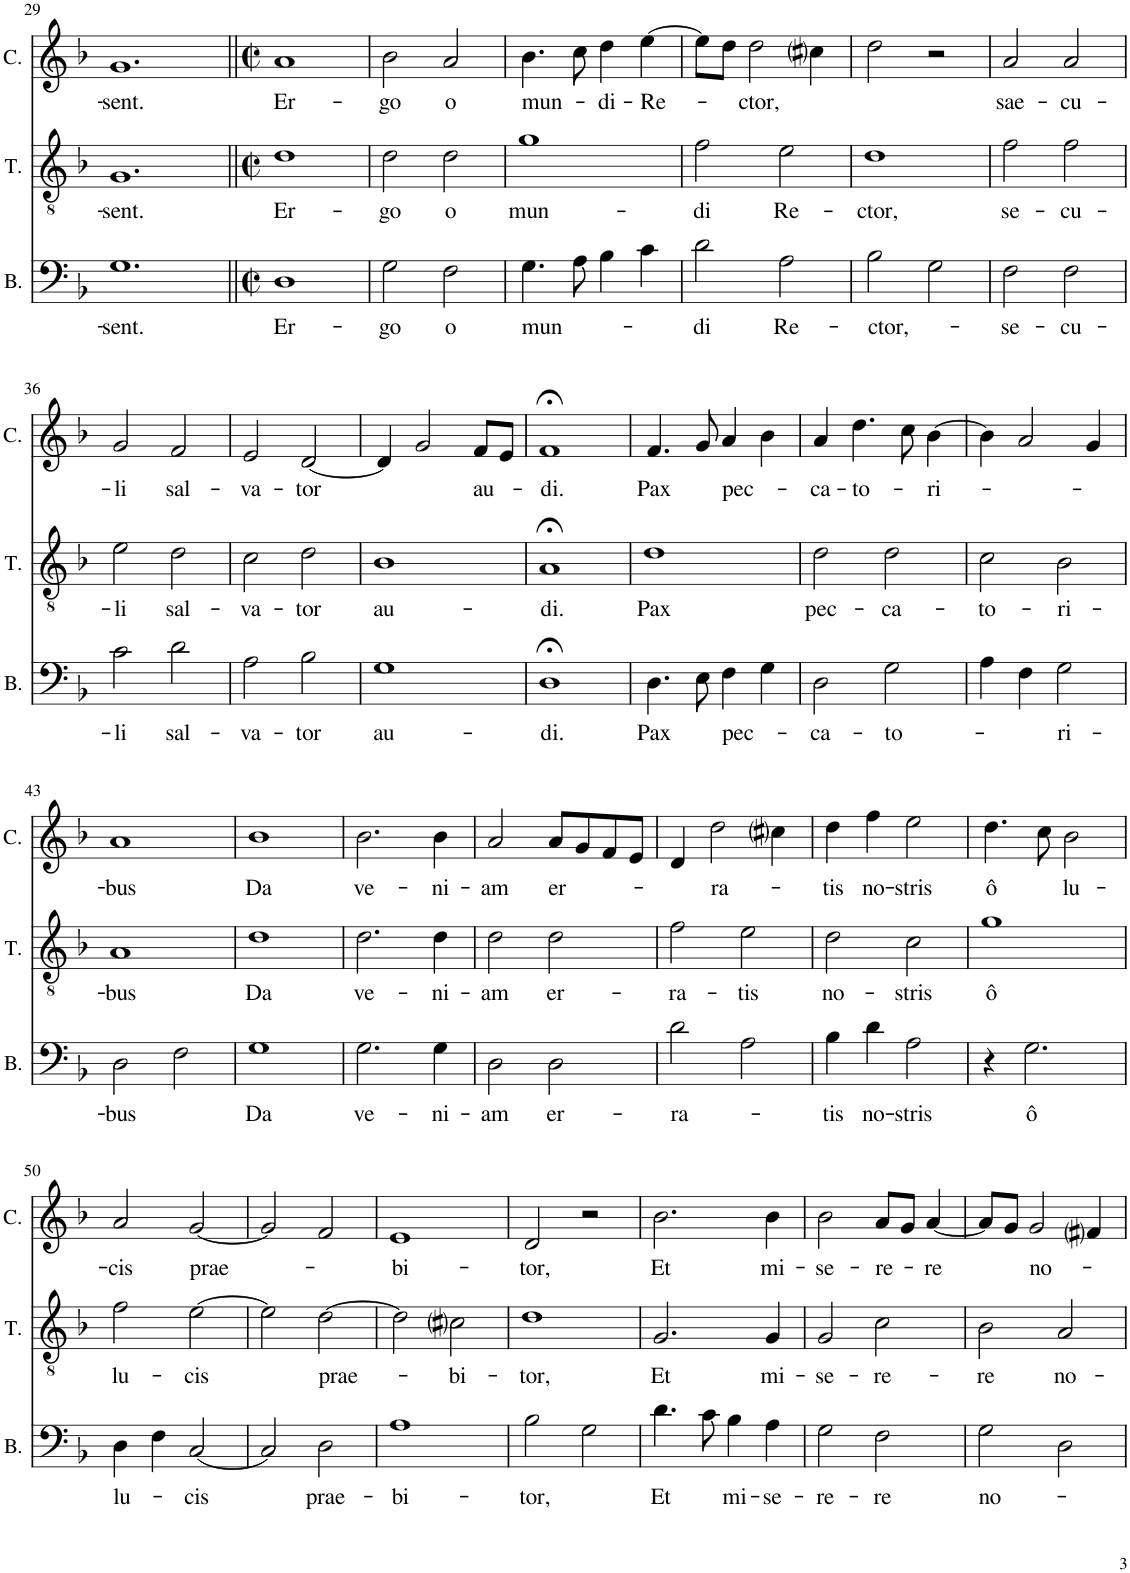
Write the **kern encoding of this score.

**kern	**text	**kern	**text	**kern	**text
*part3	*part3	*part2	*part2	*part1	*part1
*staff3	*staff3	*staff2	*staff2	*staff1	*staff1
*I"Bassus	*	*I"Tenor	*	*I"Cantus	*
*I'B.	*	*I'T.	*	*I'C.	*
!!LO:PB:g=z
*clefF4	*	*clefGv2	*	*clefG2	*
*k[b-]	*	*k[b-]	*	*k[b-]	*
*M3/2	*	*M3/2	*	*M3/2	*
=29	=29	=29	=29	=29	=29
!	!LO:LY:b	!	!LO:LY:b	!	!LO:LY:b
1.G	-sent.	1.G	-sent.	1.g	-sent.
=30||	=30||	=30||	=30||	=30||	=30||
*M2/2	*	*M2/2	*	*M2/2	*
*met(c|)	*	*met(c|)	*	*met(c|)	*
!	!LO:LY:b	!	!LO:LY:b	!	!LO:LY:b
1D	Er-	1d	Er-	1a	Er-
=31	=31	=31	=31	=31	=31
!	!LO:LY:b	!	!LO:LY:b	!	!LO:LY:b
2G\	-go	2d\	-go	2b-\	-go
!	!LO:LY:b	!	!LO:LY:b	!	!LO:LY:b
2F\	o	2d\	o	2a/	o
=32	=32	=32	=32	=32	=32
!	!LO:LY:b	!	!LO:LY:b	!	!LO:LY:b
4.G\	mun-	1g	mun-	4.b-\	mun-
8A\	.	.	.	8cc\	.
!	!	!	!	!	!LO:LY:b
4B-\	.	.	.	4dd\	-di-
!	!	!	!	!	!LO:LY:b
4c\	.	.	.	[4ee\	-Re-
=33	=33	=33	=33	=33	=33
!	!LO:LY:b	!	!LO:LY:b	!	!
2d\	-di	2f\	-di	8ee\L]	.
.	.	.	.	8dd\J	.
!	!	!	!	!	!LO:LY:b
.	.	.	.	2dd\	-ctor,
!	!LO:LY:b	!	!LO:LY:b	!	!
2A\	Re-	2e\	Re-	.	.
.	.	.	.	4cc#i\	.
=34	=34	=34	=34	=34	=34
!	!LO:LY:b	!	!LO:LY:b	!	!
2B-\	-ctor,-	1d	-ctor,	2dd\	.
2G\	.	.	.	2r	.
=35	=35	=35	=35	=35	=35
!	!LO:LY:b	!	!LO:LY:b	!	!LO:LY:b
2F\	se-	2f\	se-	2a/	sae-
!	!LO:LY:b	!	!LO:LY:b	!	!LO:LY:b
2F\	-cu-	2f\	-cu-	2a/	-cu-
!!LO:LB:g=z
=36	=36	=36	=36	=36	=36
!	!LO:LY:b	!	!LO:LY:b	!	!LO:LY:b
2c\	-li	2e\	-li	2g/	-li
!	!LO:LY:b	!	!LO:LY:b	!	!LO:LY:b
2d\	sal-	2d\	sal-	2f/	sal-
=37	=37	=37	=37	=37	=37
!	!LO:LY:b	!	!LO:LY:b	!	!LO:LY:b
2A\	-va-	2c\	-va-	2e/	-va-
!	!LO:LY:b	!	!LO:LY:b	!	!LO:LY:b
2B-\	-tor	2d\	-tor	[2d/	-tor
=38	=38	=38	=38	=38	=38
!	!LO:LY:b	!	!LO:LY:b	!	!
1G	au-	1B-	au-	4d/]	.
.	.	.	.	2g/	.
!	!	!	!	!	!LO:LY:b
.	.	.	.	8f/L	au-
.	.	.	.	8e/J	.
=39	=39	=39	=39	=39	=39
!	!LO:LY:b	!	!LO:LY:b	!	!LO:LY:b
1D;<	-di.	1A;<	-di.	1f;<	-di.
=40	=40	=40	=40	=40	=40
!	!LO:LY:b	!	!LO:LY:b	!	!LO:LY:b
4.D\	Pax	1d	Pax	4.f/	Pax
8E\	.	.	.	8g/	.
!	!LO:LY:b	!	!	!	!LO:LY:b
4F\	pec-	.	.	4a/	pec-
4G\	.	.	.	4b-\	.
=41	=41	=41	=41	=41	=41
!	!LO:LY:b	!	!LO:LY:b	!	!LO:LY:b
2D\	-ca-	2d\	pec-	4a/	-ca-
!	!	!	!	!	!LO:LY:b
.	.	.	.	4.dd\	-to-
!	!LO:LY:b	!	!LO:LY:b	!	!
2G\	-to-	2d\	-ca-	.	.
.	.	.	.	8cc\	.
!	!	!	!	!	!LO:LY:b
.	.	.	.	[4b-\	-ri-
=42	=42	=42	=42	=42	=42
!	!	!	!LO:LY:b	!	!
4A\	.	2c\	-to-	4b-\]	.
4F\	.	.	.	2a/	.
!	!LO:LY:b	!	!LO:LY:b	!	!
2G\	-ri-	2B-\	-ri-	.	.
.	.	.	.	4g/	.
!!LO:LB:g=z
=43	=43	=43	=43	=43	=43
!	!LO:LY:b	!	!LO:LY:b	!	!LO:LY:b
2D\	-bus	1A	-bus	1a	-bus
2F\	.	.	.	.	.
=44	=44	=44	=44	=44	=44
!	!LO:LY:b	!	!LO:LY:b	!	!LO:LY:b
1G	Da	1d	Da	1b-	Da
=45	=45	=45	=45	=45	=45
!	!LO:LY:b	!	!LO:LY:b	!	!LO:LY:b
2.G\	ve-	2.d\	ve-	2.b-\	ve-
!	!LO:LY:b	!	!LO:LY:b	!	!LO:LY:b
4G\	-ni-	4d\	-ni-	4b-\	-ni-
=46	=46	=46	=46	=46	=46
!	!LO:LY:b	!	!LO:LY:b	!	!LO:LY:b
2D\	-am	2d\	-am	2a/	-am
!	!LO:LY:b	!	!LO:LY:b	!	!LO:LY:b
2D\	er-	2d\	er-	8a/L	er-
.	.	.	.	8g/	.
.	.	.	.	8f/	.
.	.	.	.	8e/J	.
=47	=47	=47	=47	=47	=47
!	!LO:LY:b	!	!LO:LY:b	!	!
2d\	-ra-	2f\	-ra-	4d/	.
!	!	!	!	!	!LO:LY:b
.	.	.	.	2dd\	-ra-
!	!	!	!LO:LY:b	!	!
2A\	.	2e\	-tis	.	.
.	.	.	.	4cc#i\	.
=48	=48	=48	=48	=48	=48
!	!LO:LY:b	!	!LO:LY:b	!	!LO:LY:b
4B-\	-tis	2d\	no-	4dd\	-tis
!	!LO:LY:b	!	!	!	!LO:LY:b
4d\	no-	.	.	4ff\	no-
!	!LO:LY:b	!	!LO:LY:b	!	!LO:LY:b
2A\	-stris	2c\	-stris	2ee\	-stris
=49	=49	=49	=49	=49	=49
!	!	!	!LO:LY:b	!	!LO:LY:b
4r	.	1g	ô	4.dd\	ô
!	!LO:LY:b	!	!	!	!
2.G\	ô	.	.	.	.
.	.	.	.	8cc\	.
!	!	!	!	!	!LO:LY:b
.	.	.	.	2b-\	lu-
!!LO:LB:g=z
=50	=50	=50	=50	=50	=50
!	!LO:LY:b	!	!LO:LY:b	!	!LO:LY:b
4D\	lu-	2f\	lu-	2a/	-cis
4F\	.	.	.	.	.
!	!LO:LY:b	!	!LO:LY:b	!	!LO:LY:b
[2C/	-cis	[2e\	-cis	[2g/	prae-
=51	=51	=51	=51	=51	=51
2C/]	.	2e\]	.	2g/]	.
!	!LO:LY:b	!	!LO:LY:b	!	!
2D\	prae-	[2d\	prae-	2f/	.
=52	=52	=52	=52	=52	=52
!	!LO:LY:b	!	!	!	!LO:LY:b
1A	-bi-	2d\]	.	1e	-bi-
!	!	!	!LO:LY:b	!	!
.	.	2c#i\	-bi-	.	.
=53	=53	=53	=53	=53	=53
!	!LO:LY:b	!	!LO:LY:b	!	!LO:LY:b
2B-\	-tor,	1d	-tor,	2d/	-tor,
2G\	.	.	.	2r	.
=54	=54	=54	=54	=54	=54
!	!LO:LY:b	!	!LO:LY:b	!	!LO:LY:b
4.d\	Et	2.G/	Et	2.b-\	Et
8c\	.	.	.	.	.
!	!LO:LY:b	!	!	!	!
4B-\	mi-	.	.	.	.
!	!LO:LY:b	!	!LO:LY:b	!	!LO:LY:b
4A\	-se-	4G/	mi-	4b-\	mi-
=55	=55	=55	=55	=55	=55
!	!LO:LY:b	!	!LO:LY:b	!	!LO:LY:b
2G\	-re-	2G/	-se-	2b-\	-se-
!	!LO:LY:b	!	!LO:LY:b	!	!LO:LY:b
2F\	-re	2c\	-re-	8a/L	-re-
.	.	.	.	8g/J	.
!	!	!	!	!	!LO:LY:b
.	.	.	.	[4a/	-re
=56	=56	=56	=56	=56	=56
!	!LO:LY:b	!	!LO:LY:b	!	!
2G\	no-	2B-\	-re	8a/L]	.
.	.	.	.	8g/J	.
!	!	!	!	!	!LO:LY:b
.	.	.	.	2g/	no-
!	!	!	!LO:LY:b	!	!
2D\	.	2A/	no-	.	.
.	.	.	.	4f#i/	.
=	=	=	=	=	=
*-	*-	*-	*-	*-	*-
